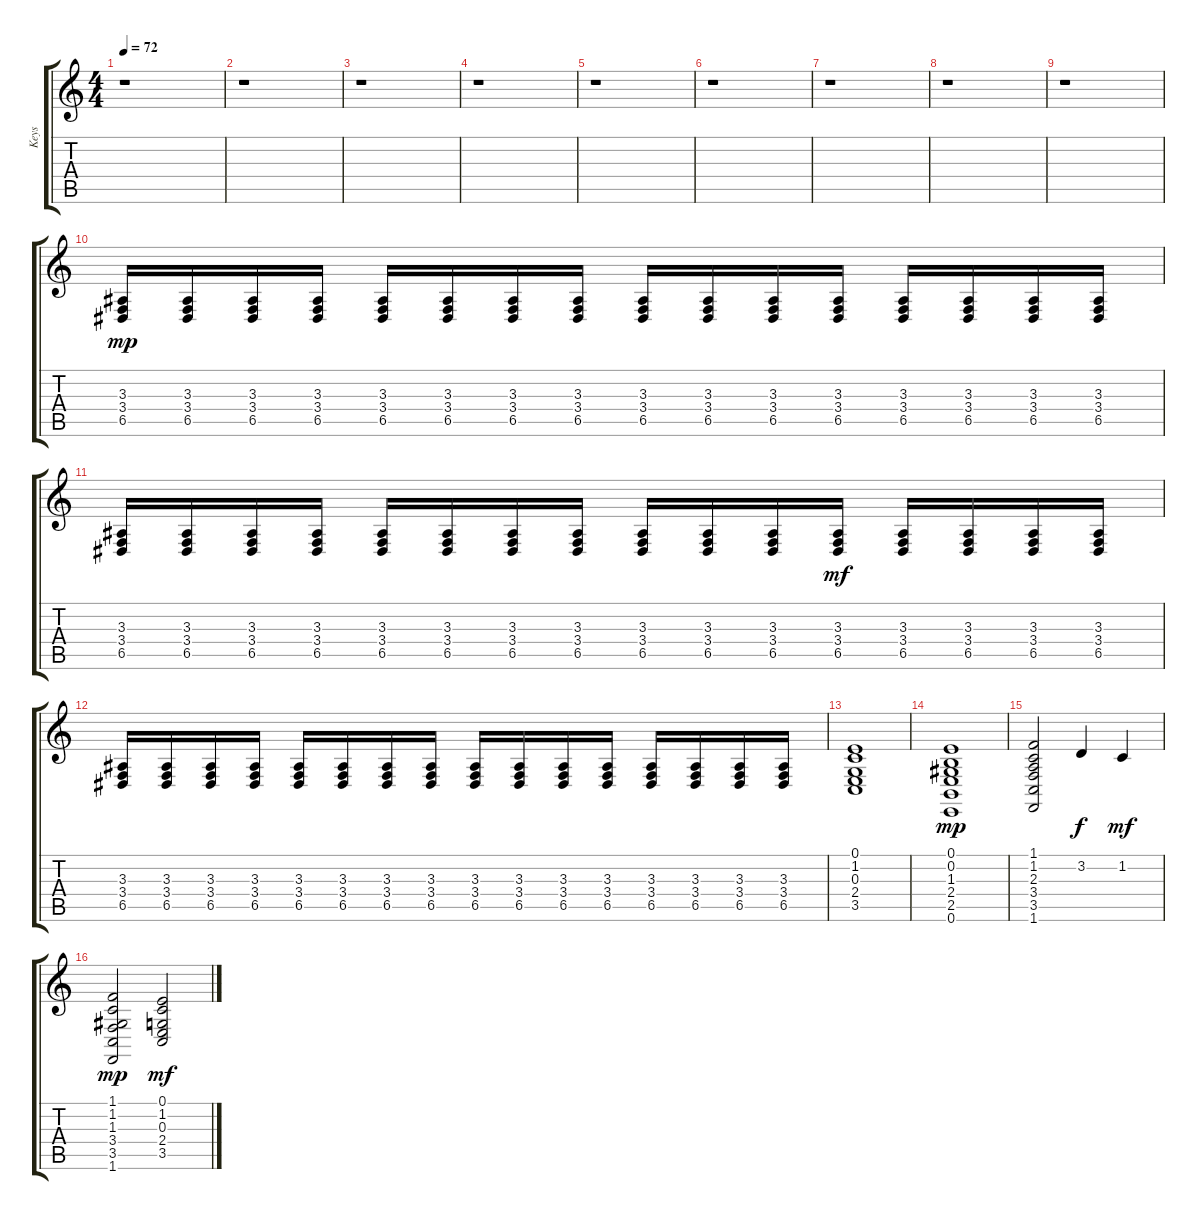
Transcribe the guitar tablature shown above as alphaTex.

\track ("Keys" "Keys") {instrument synthstrings1}
\staff {score tabs}
\tuning (E4 B3 G3 D3 A2 E2) {hide}
\ts (4 4)
\tempo 72
\clef g2
\ks c
r.1{dy mp} |
r.1 |
r.1 |
r.1 |
r.1 |
r.1 |
r.1 |
r.1 |
r.1 |
(3.3 3.4 6.5).16 (3.3 3.4 6.5).16 (3.3 3.4 6.5).16 (3.3 3.4 6.5).16 (3.3 3.4 6.5).16 (3.3 3.4 6.5).16 (3.3 3.4 6.5).16 (3.3 3.4 6.5).16 (3.3 3.4 6.5).16 (3.3 3.4 6.5).16 (3.3 3.4 6.5).16 (3.3 3.4 6.5).16 (3.3 3.4 6.5).16 (3.3 3.4 6.5).16 (3.3 3.4 6.5).16 (3.3 3.4 6.5).16 |
(3.3 3.4 6.5).16 (3.3 3.4 6.5).16 (3.3 3.4 6.5).16 (3.3 3.4 6.5).16 (3.3 3.4 6.5).16 (3.3 3.4 6.5).16 (3.3 3.4 6.5).16 (3.3 3.4 6.5).16 (3.3 3.4 6.5).16 (3.3 3.4 6.5).16 (3.3 3.4 6.5).16 (3.3 3.4 6.5).16{dy mf} (3.3 3.4 6.5).16 (3.3 3.4 6.5).16 (3.3 3.4 6.5).16 (3.3 3.4 6.5).16 |
(3.3 3.4 6.5).16 (3.3 3.4 6.5).16 (3.3 3.4 6.5).16 (3.3 3.4 6.5).16 (3.3 3.4 6.5).16 (3.3 3.4 6.5).16 (3.3 3.4 6.5).16 (3.3 3.4 6.5).16 (3.3 3.4 6.5).16 (3.3 3.4 6.5).16 (3.3 3.4 6.5).16 (3.3 3.4 6.5).16 (3.3 3.4 6.5).16 (3.3 3.4 6.5).16 (3.3 3.4 6.5).16 (3.3 3.4 6.5).16 |
(0.1 1.2 0.3 2.4 3.5).1 |
(0.1 0.2 1.3 2.4 2.5 0.6).1{dy mp} |
(1.1 1.2 2.3 3.4 3.5 1.6).2 3.2.4{dy f} 1.2.4{dy mf} |
(1.1 1.2 1.3 3.4 3.5 1.6).2{dy mp} (0.1 1.2 0.3 2.4 3.5).2{dy mf}
